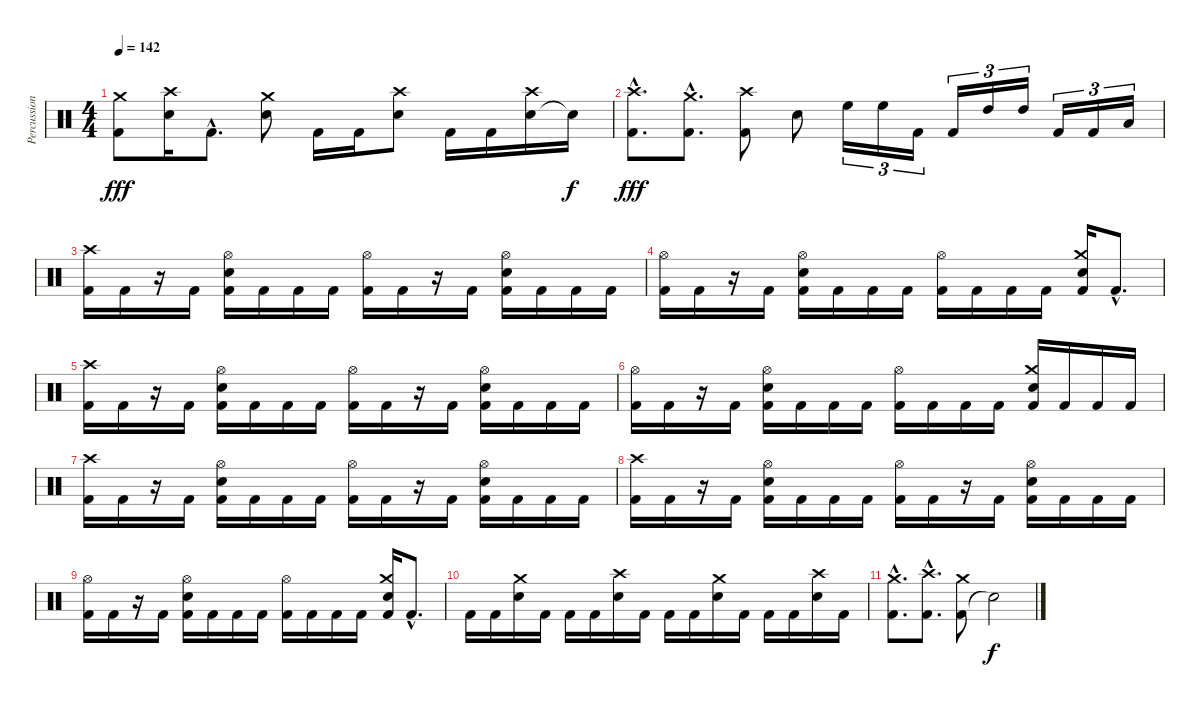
\track ("Percussion" "Percussion") {instrument percussion}
\staff {score}
\articulation defaults
\ts (4 4)
\tempo 142
\clef neutral
\ks c
("Kick (hit) 2" "Crash medium (hit)").8{dy fff} ("Electric Snare (hit)" "Crash high (hit)").16 "Kick (hit) 2"{hac}.8{d} ("Electric Snare (hit)" "Crash medium (hit)").8 "Kick (hit) 2".16 "Kick (hit) 2".16 ("Electric Snare (hit)" "Crash high (hit)").8 "Kick (hit) 2".16 "Kick (hit) 2".16 ("Electric Snare (hit)" "Crash high (hit)").16 "Snare (hit)"{t}.16{dy f} |
("Kick (hit) 2"{hac} "Crash high (hit)"{hac}).8{d dy fff} ("Kick (hit) 2"{hac} "Crash medium (hit)"{hac}).8{d} ("Kick (hit) 2" "Crash high (hit)").8 "Electric Snare (hit)".8 "High Floor Tom (hit)".16{tu (3 2)} "High Floor Tom (hit)".16{tu (3 2)} "Kick (hit) 2".16{tu (3 2)} "Kick (hit) 2".16{tu (3 2)} "High Tom (hit)".16{tu (3 2)} "High Tom (hit)".16{tu (3 2)} "Kick (hit) 2".16{tu (3 2)} "Kick (hit) 2".16{tu (3 2)} "Low Tom (hit)".16{tu (3 2)} |
("Kick (hit) 2" "Crash high (hit)").16 "Kick (hit) 2".16 r.16 "Kick (hit) 2".16 ("Kick (hit) 2" "Electric Snare (hit)" "Hi-Hat (open)").16 "Kick (hit) 2".16 "Kick (hit) 2".16 "Kick (hit) 2".16 ("Kick (hit) 2" "Hi-Hat (open)").16 "Kick (hit) 2".16 r.16 "Kick (hit) 2".16 ("Kick (hit) 2" "Electric Snare (hit)" "Hi-Hat (open)").16 "Kick (hit) 2".16 "Kick (hit) 2".16 "Kick (hit) 2".16 |
("Kick (hit) 2" "Hi-Hat (open)").16 "Kick (hit) 2".16 r.16 "Kick (hit) 2".16 ("Kick (hit) 2" "Electric Snare (hit)" "Hi-Hat (open)").16 "Kick (hit) 2".16 "Kick (hit) 2".16 "Kick (hit) 2".16 ("Kick (hit) 2" "Hi-Hat (open)").16 "Kick (hit) 2".16 "Kick (hit) 2".16 "Kick (hit) 2".16 ("Kick (hit) 2" "Electric Snare (hit)" "Crash medium (hit)").16 "Kick (hit) 2"{hac}.8{d} |
("Kick (hit) 2" "Crash high (hit)").16 "Kick (hit) 2".16 r.16 "Kick (hit) 2".16 ("Kick (hit) 2" "Electric Snare (hit)" "Hi-Hat (open)").16 "Kick (hit) 2".16 "Kick (hit) 2".16 "Kick (hit) 2".16 ("Kick (hit) 2" "Hi-Hat (open)").16 "Kick (hit) 2".16 r.16 "Kick (hit) 2".16 ("Kick (hit) 2" "Electric Snare (hit)" "Hi-Hat (open)").16 "Kick (hit) 2".16 "Kick (hit) 2".16 "Kick (hit) 2".16 |
("Kick (hit) 2" "Hi-Hat (open)").16 "Kick (hit) 2".16 r.16 "Kick (hit) 2".16 ("Kick (hit) 2" "Electric Snare (hit)" "Hi-Hat (open)").16 "Kick (hit) 2".16 "Kick (hit) 2".16 "Kick (hit) 2".16 ("Kick (hit) 2" "Hi-Hat (open)").16 "Kick (hit) 2".16 "Kick (hit) 2".16 "Kick (hit) 2".16 ("Kick (hit) 2" "Electric Snare (hit)" "Crash medium (hit)").16 "Kick (hit) 2".16 "Kick (hit) 2".16 "Kick (hit) 2".16 |
("Kick (hit) 2" "Crash high (hit)").16 "Kick (hit) 2".16 r.16 "Kick (hit) 2".16 ("Kick (hit) 2" "Electric Snare (hit)" "Hi-Hat (open)").16 "Kick (hit) 2".16 "Kick (hit) 2".16 "Kick (hit) 2".16 ("Kick (hit) 2" "Hi-Hat (open)").16 "Kick (hit) 2".16 r.16 "Kick (hit) 2".16 ("Kick (hit) 2" "Electric Snare (hit)" "Hi-Hat (open)").16 "Kick (hit) 2".16 "Kick (hit) 2".16 "Kick (hit) 2".16 |
("Kick (hit) 2" "Crash high (hit)").16 "Kick (hit) 2".16 r.16 "Kick (hit) 2".16 ("Kick (hit) 2" "Electric Snare (hit)" "Hi-Hat (open)").16 "Kick (hit) 2".16 "Kick (hit) 2".16 "Kick (hit) 2".16 ("Kick (hit) 2" "Hi-Hat (open)").16 "Kick (hit) 2".16 r.16 "Kick (hit) 2".16 ("Kick (hit) 2" "Electric Snare (hit)" "Hi-Hat (open)").16 "Kick (hit) 2".16 "Kick (hit) 2".16 "Kick (hit) 2".16 |
("Kick (hit) 2" "Hi-Hat (open)").16 "Kick (hit) 2".16 r.16 "Kick (hit) 2".16 ("Kick (hit) 2" "Electric Snare (hit)" "Hi-Hat (open)").16 "Kick (hit) 2".16 "Kick (hit) 2".16 "Kick (hit) 2".16 ("Kick (hit) 2" "Hi-Hat (open)").16 "Kick (hit) 2".16 "Kick (hit) 2".16 "Kick (hit) 2".16 ("Kick (hit) 2" "Electric Snare (hit)" "Crash medium (hit)").16 "Kick (hit) 2"{hac}.8{d} |
"Kick (hit) 2".16 "Kick (hit) 2".16 ("Electric Snare (hit)" "Crash medium (hit)").16 "Kick (hit) 2".16 "Kick (hit) 2".16 "Kick (hit) 2".16 ("Electric Snare (hit)" "Crash high (hit)").16 "Kick (hit) 2".16 "Kick (hit) 2".16 "Kick (hit) 2".16 ("Electric Snare (hit)" "Crash medium (hit)").16 "Kick (hit) 2".16 "Kick (hit) 2".16 "Kick (hit) 2".16 ("Electric Snare (hit)" "Crash high (hit)").16 "Kick (hit) 2".16 |
("Kick (hit) 2"{hac} "Crash medium (hit)"{hac}).8{d} ("Kick (hit) 2"{hac} "Crash high (hit)"{hac}).8{d} ("Kick (hit) 2" "Crash medium (hit)").8 "Snare (hit)"{t}.2{dy f}
